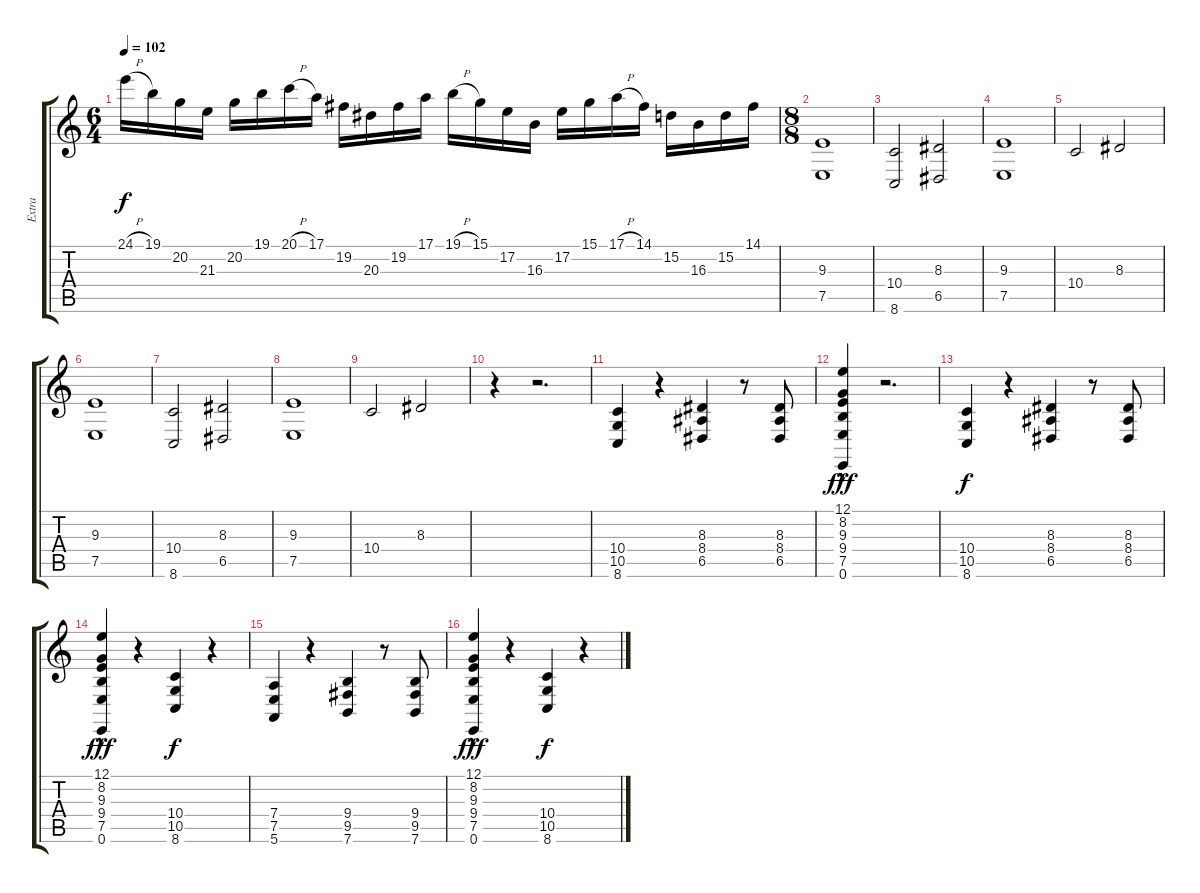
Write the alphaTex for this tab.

\track ("Extra" "Extra") {instrument choiraahs}
\staff {score tabs}
\tuning (E4 B3 G3 D3 A2 E2) {hide}
\ts (6 4)
\tempo 102
\clef g2
\ks c
24.1{h}.16{dy f} 19.1.16 20.2.16 21.3.16 20.2.16 19.1.16 20.1{h}.16 17.1.16 19.2.16 20.3.16 19.2.16 17.1.16 19.1{h}.16 15.1.16 17.2.16 16.3.16 17.2.16 15.1.16 17.1{h}.16 14.1.16 15.2.16 16.3.16 15.2.16 14.1.16 |
\ts (8 8)
(9.3 7.5).1 |
(10.4 8.6).2 (8.3 6.5).2 |
(9.3 7.5).1 |
10.4.2 8.3.2 |
(9.3 7.5).1 |
(10.4 8.6).2 (8.3 6.5).2 |
(9.3 7.5).1 |
10.4.2 8.3.2 |
r.4 r.2{d} |
(10.4 10.5 8.6).4{volume 7 instrument orchestrahit} r.4 (8.3 8.4 6.5).4 r.8 (8.3 8.4 6.5).8 |
(12.1 8.2 9.3 9.4 7.5{hac} 0.6{hac}).4{dy fff} r.2{d} |
(10.4 10.5 8.6).4{dy f} r.4 (8.3 8.4 6.5).4 r.8 (8.3 8.4 6.5).8 |
(12.1 8.2 9.3 9.4 7.5{hac} 0.6{hac}).4{dy fff} r.4 (10.4 10.5 8.6).4{dy f} r.4 |
(7.4 7.5 5.6).4 r.4 (9.4 9.5 7.6).4 r.8 (9.4 9.5 7.6).8 |
(12.1 8.2 9.3 9.4 7.5{hac} 0.6{hac}).4{dy fff} r.4 (10.4 10.5 8.6).4{dy f} r.4
